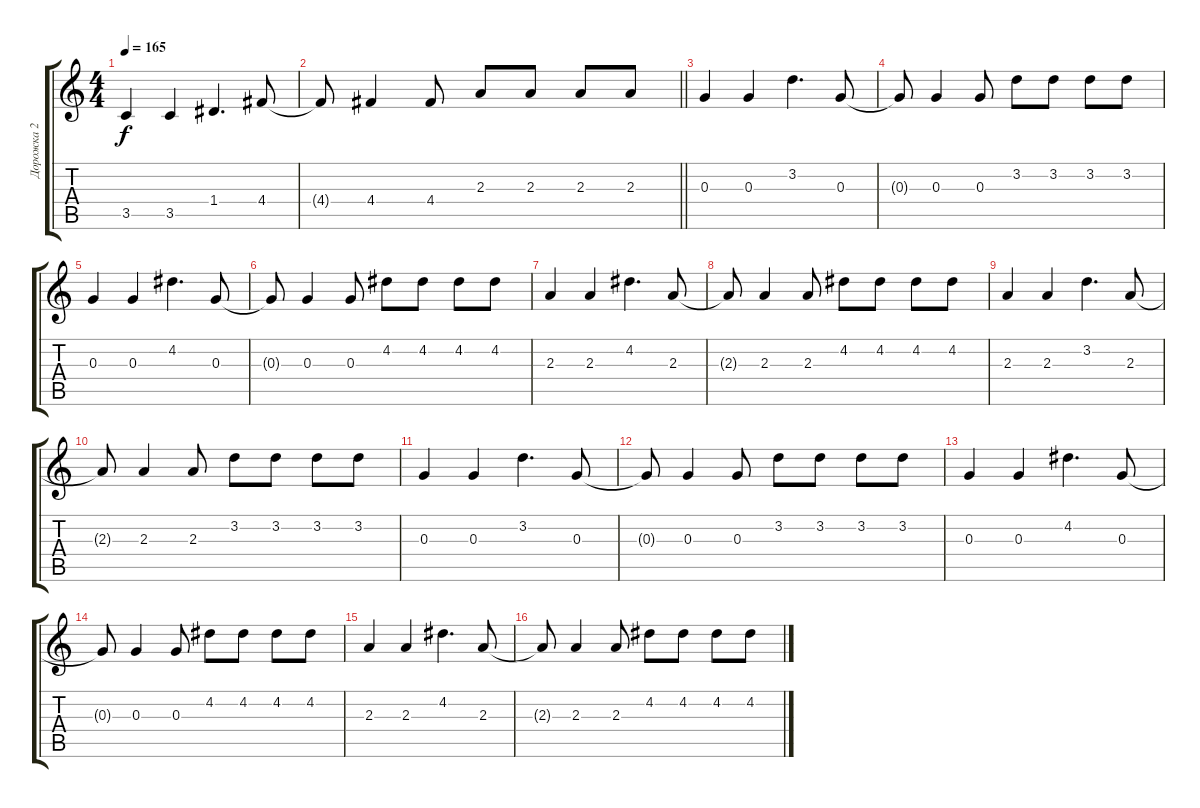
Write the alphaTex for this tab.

\track ("Дорожка 2" "Дорожка 2") {instrument overdrivenguitar}
\staff {score tabs}
\tuning (E4 B3 G3 D3 A2 E2) {hide}
\ts (4 4)
\tempo 165
\clef g2
\ks c
3.5.4{dy f} 3.5.4 1.4.4{d} 4.4.8 |
\barLineRight lightlight
4.4{t}.8 4.4.4 4.4.8 2.3.8 2.3.8 2.3.8 2.3.8 |
0.3.4 0.3.4 3.2.4{d} 0.3.8 |
0.3{t}.8 0.3.4 0.3.8 3.2.8 3.2.8 3.2.8 3.2.8 |
0.3.4 0.3.4 4.2.4{d} 0.3.8 |
0.3{t}.8 0.3.4 0.3.8 4.2.8 4.2.8 4.2.8 4.2.8 |
2.3.4 2.3.4 4.2.4{d} 2.3.8 |
2.3{t}.8 2.3.4 2.3.8 4.2.8 4.2.8 4.2.8 4.2.8 |
2.3.4 2.3.4 3.2.4{d} 2.3.8 |
2.3{t}.8 2.3.4 2.3.8 3.2.8 3.2.8 3.2.8 3.2.8 |
0.3.4 0.3.4 3.2.4{d} 0.3.8 |
0.3{t}.8 0.3.4 0.3.8 3.2.8 3.2.8 3.2.8 3.2.8 |
0.3.4 0.3.4 4.2.4{d} 0.3.8 |
0.3{t}.8 0.3.4 0.3.8 4.2.8 4.2.8 4.2.8 4.2.8 |
2.3.4 2.3.4 4.2.4{d} 2.3.8 |
2.3{t}.8 2.3.4 2.3.8 4.2.8 4.2.8 4.2.8 4.2.8
